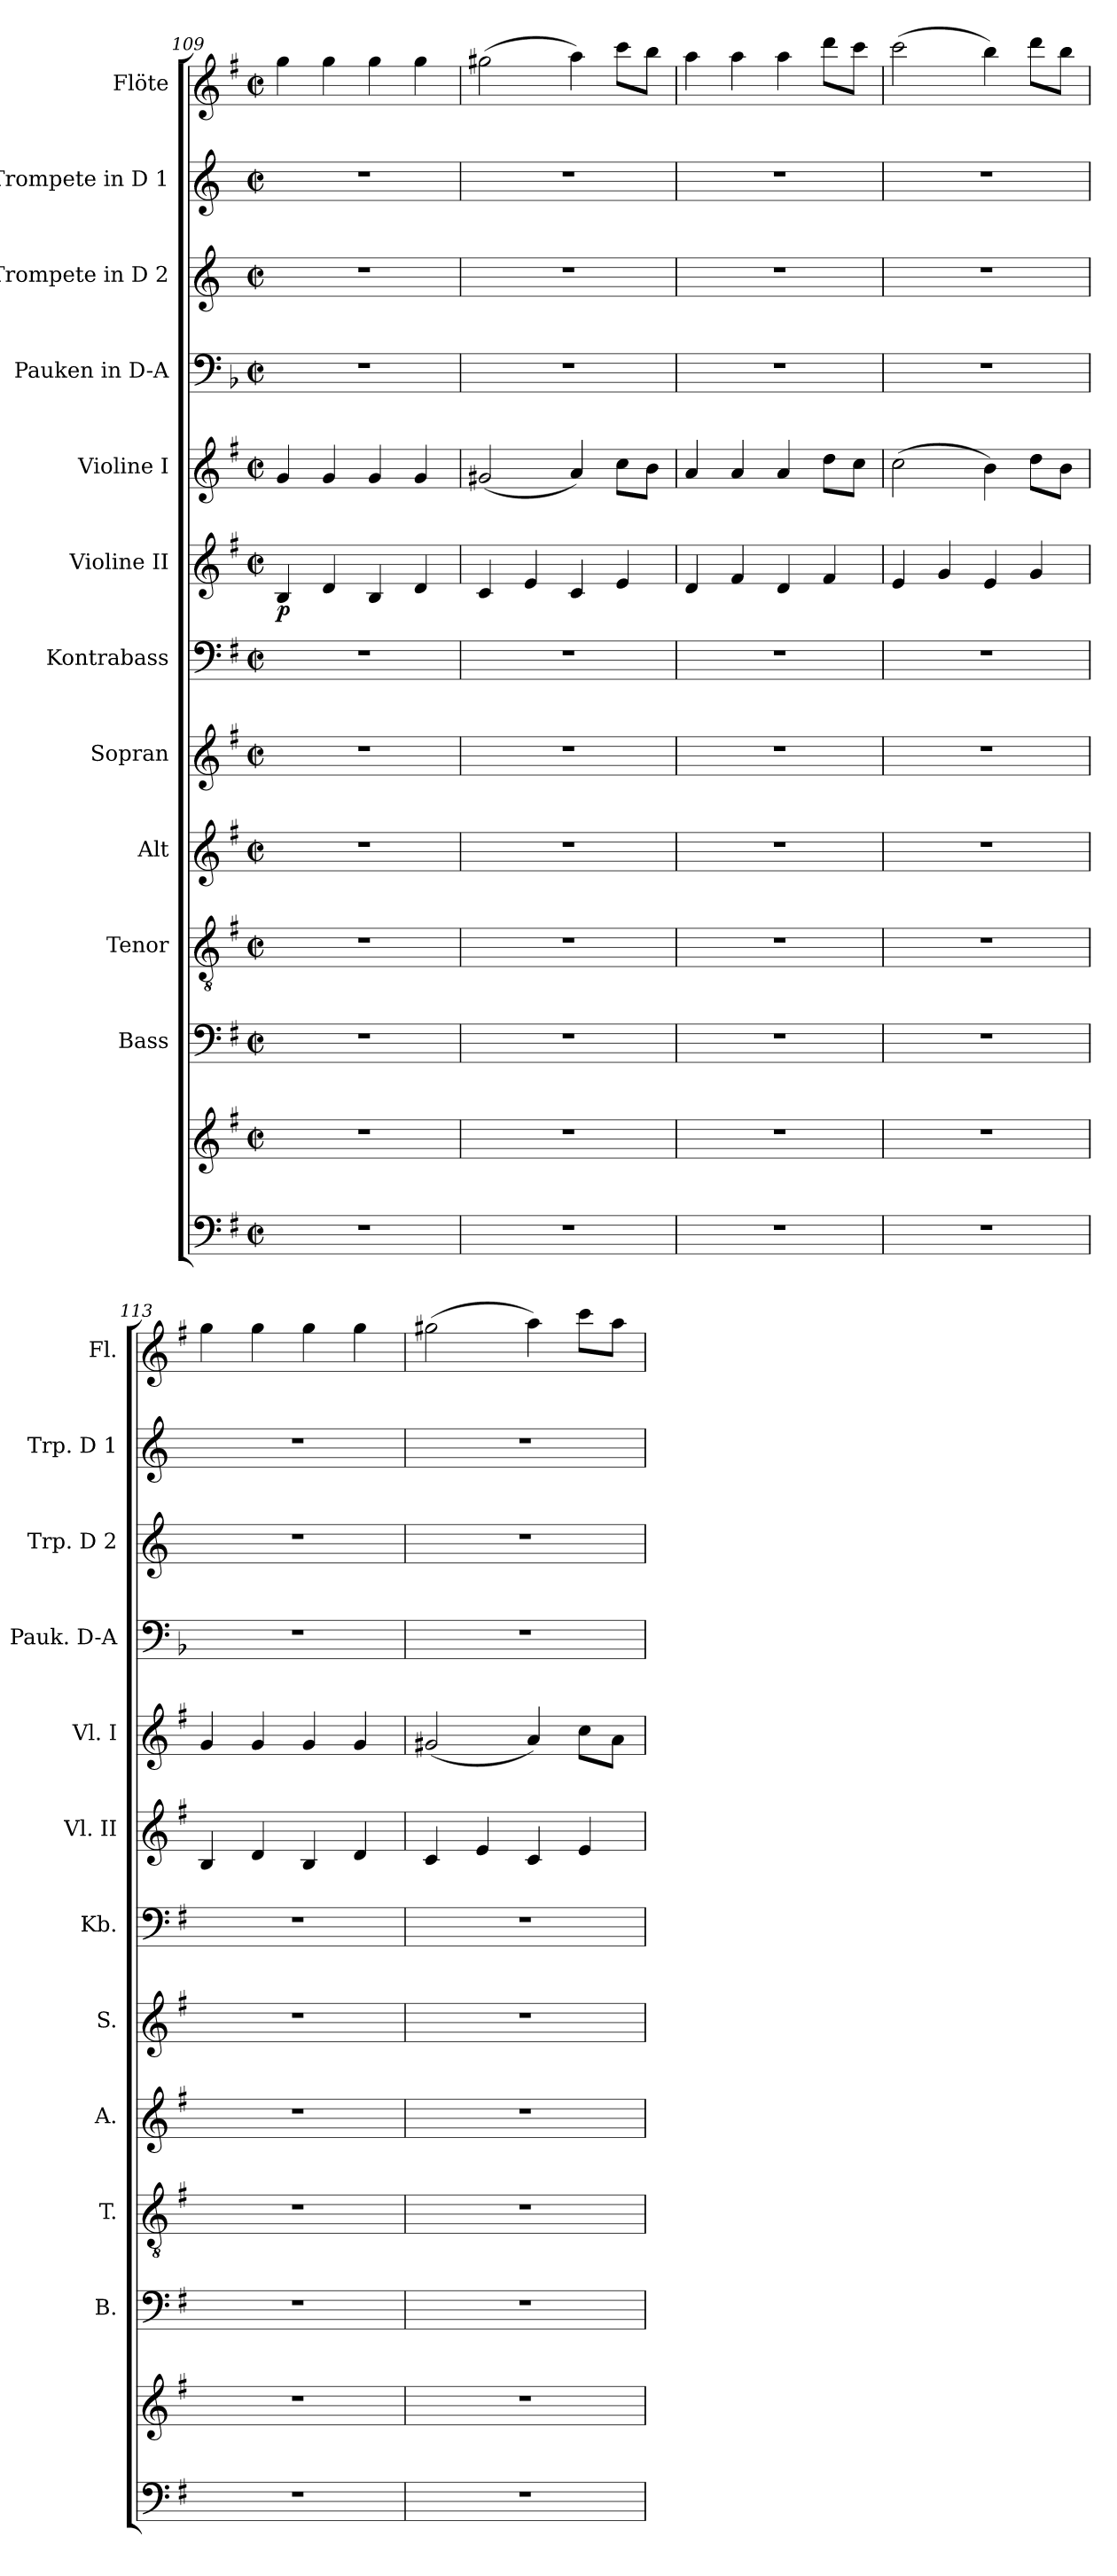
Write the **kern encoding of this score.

**kern	**kern	**kern	**kern	**kern	**kern	**kern	**kern	**dynam	**kern	**kern	**kern	**kern	**kern
*part12	*part12	*part11	*part10	*part9	*part8	*part7	*part6	*part6	*part5	*part4	*part3	*part2	*part1
*staff13	*staff12	*staff11	*staff10	*staff9	*staff8	*staff7	*staff6	*staff6	*staff5	*staff4	*staff3	*staff2	*staff1
*	*	*I"Bass	*I"Tenor	*I"Alt	*I"Sopran	*I"Kontrabass	*I"Violine II	*	*I"Violine I	*I"Pauken in D-A	*I"Trompete in D 2	*I"Trompete in D 1	*I"Flöte
*	*	*I'B.	*I'T.	*I'A.	*I'S.	*I'Kb.	*I'Vl. II	*	*I'Vl. I	*I'Pauk. D-A	*I'Trp. D 2	*I'Trp. D 1	*I'Fl.
*clefF4	*clefG2	*clefF4	*clefGv2	*clefG2	*clefG2	*clefF4	*clefG2	*	*clefG2	*clefF4	*clefG2	*clefG2	*clefG2
*	*	*	*	*	*	*ITrd7c12	*	*	*	*ITrd-1c-2	*ITrd3c5	*ITrd3c5	*
*k[f#]	*k[f#]	*k[f#]	*k[f#]	*k[f#]	*k[f#]	*k[f#]	*k[f#]	*	*k[f#]	*k[f#]	*k[f#]	*k[f#]	*k[f#]
*G:	*G:	*G:	*G:	*G:	*G:	*G:	*G:	*	*G:	*G:	*G:	*G:	*G:
*M2/2	*M2/2	*M2/2	*M2/2	*M2/2	*M2/2	*M2/2	*M2/2	*	*M2/2	*M2/2	*M2/2	*M2/2	*M2/2
*met(c|)	*met(c|)	*met(c|)	*met(c|)	*met(c|)	*met(c|)	*met(c|)	*met(c|)	*	*met(c|)	*met(c|)	*met(c|)	*met(c|)	*met(c|)
=109	=109	=109	=109	=109	=109	=109	=109	=109	=109	=109	=109	=109	=109
!	!	!	!	!	!	!	!	!LO:DY:b	!	!	!	!	!
1r	1r	1r	1r	1r	1r	1r	4B/	p	4g/	1r	1r	1r	4gg\
.	.	.	.	.	.	.	4d/	.	4g/	.	.	.	4gg\
.	.	.	.	.	.	.	4B/	.	4g/	.	.	.	4gg\
.	.	.	.	.	.	.	4d/	.	4g/	.	.	.	4gg\
=110	=110	=110	=110	=110	=110	=110	=110	=110	=110	=110	=110	=110	=110
1r	1r	1r	1r	1r	1r	1r	4c/	.	(<2g#X/	1r	1r	1r	(>2gg#X\
.	.	.	.	.	.	.	4e/	.	.	.	.	.	.
.	.	.	.	.	.	.	4c/	.	4a/)	.	.	.	4aa\)
.	.	.	.	.	.	.	4e/	.	8cc\L	.	.	.	8ccc\L
.	.	.	.	.	.	.	.	.	8b\J	.	.	.	8bb\J
=111	=111	=111	=111	=111	=111	=111	=111	=111	=111	=111	=111	=111	=111
1r	1r	1r	1r	1r	1r	1r	4d/	.	4a/	1r	1r	1r	4aa\
.	.	.	.	.	.	.	4f#/	.	4a/	.	.	.	4aa\
.	.	.	.	.	.	.	4d/	.	4a/	.	.	.	4aa\
.	.	.	.	.	.	.	4f#/	.	8dd\L	.	.	.	8ddd\L
.	.	.	.	.	.	.	.	.	8cc\J	.	.	.	8ccc\J
=112	=112	=112	=112	=112	=112	=112	=112	=112	=112	=112	=112	=112	=112
1r	1r	1r	1r	1r	1r	1r	4e/	.	(>2cc\	1r	1r	1r	(>2ccc\
.	.	.	.	.	.	.	4g/	.	.	.	.	.	.
.	.	.	.	.	.	.	4e/	.	4b\)	.	.	.	4bb\)
.	.	.	.	.	.	.	4g/	.	8dd\L	.	.	.	8ddd\L
.	.	.	.	.	.	.	.	.	8b\J	.	.	.	8bb\J
=113	=113	=113	=113	=113	=113	=113	=113	=113	=113	=113	=113	=113	=113
1r	1r	1r	1r	1r	1r	1r	4B/	.	4g/	1r	1r	1r	4gg\
.	.	.	.	.	.	.	4d/	.	4g/	.	.	.	4gg\
.	.	.	.	.	.	.	4B/	.	4g/	.	.	.	4gg\
.	.	.	.	.	.	.	4d/	.	4g/	.	.	.	4gg\
!!LO:PB:g=z
=114	=114	=114	=114	=114	=114	=114	=114	=114	=114	=114	=114	=114	=114
1r	1r	1r	1r	1r	1r	1r	4c/	.	(<2g#X/	1r	1r	1r	(>2gg#X\
.	.	.	.	.	.	.	4e/	.	.	.	.	.	.
.	.	.	.	.	.	.	4c/	.	4a/)	.	.	.	4aa\)
.	.	.	.	.	.	.	4e/	.	8cc\L	.	.	.	8ccc\L
.	.	.	.	.	.	.	.	.	8a\J	.	.	.	8aa\J
=	=	=	=	=	=	=	=	=	=	=	=	=	=
*-	*-	*-	*-	*-	*-	*-	*-	*-	*-	*-	*-	*-	*-
